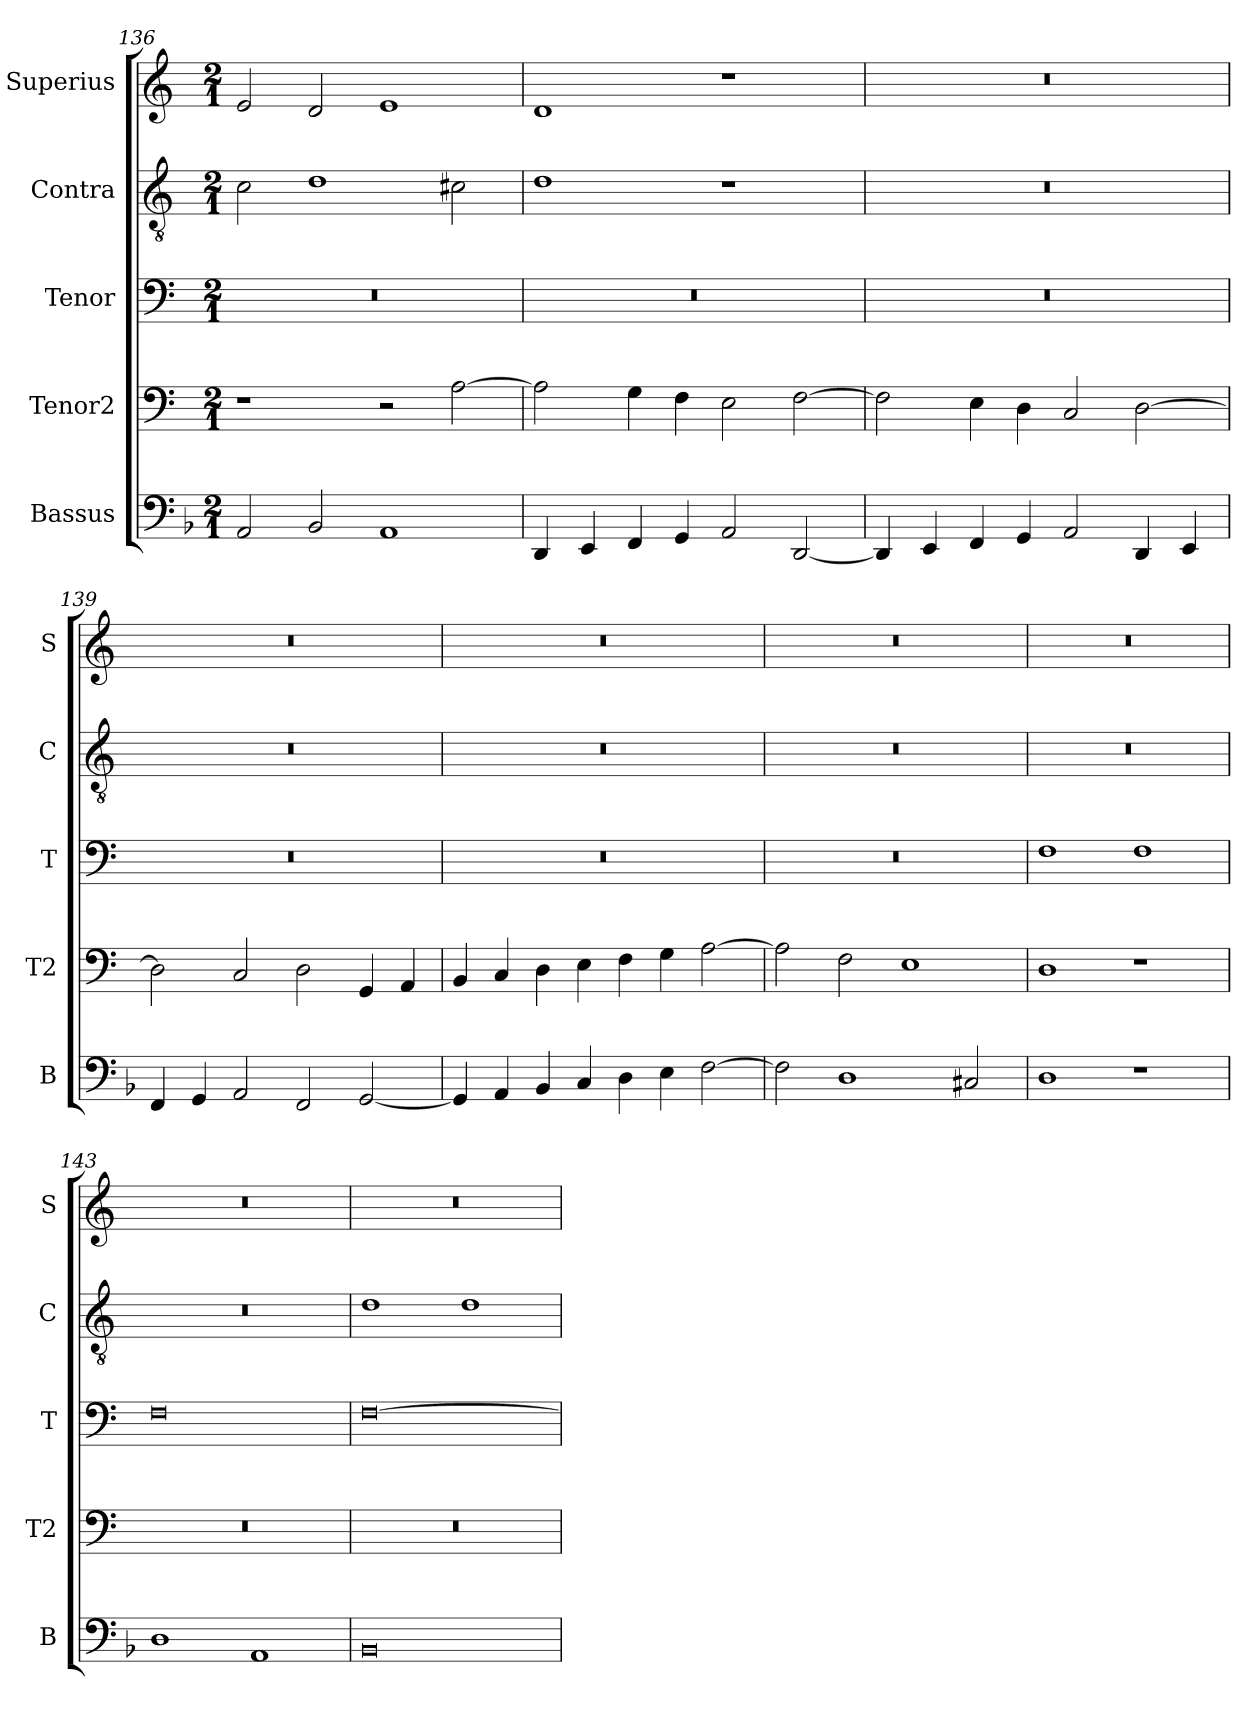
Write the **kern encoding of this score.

**kern	**kern	**kern	**kern	**kern
*part5	*part4	*part3	*part2	*part1
*staff5	*staff4	*staff3	*staff2	*staff1
*I"Bassus	*I"Tenor2	*I"Tenor	*I"Contra	*I"Superius
*I'B	*I'T2	*I'T	*I'C	*I'S
*clefF4	*clefF4	*clefF4	*clefGv2	*clefG2
*k[b-]	*k[]	*k[]	*k[]	*k[]
*M2/1	*M2/1	*M2/1	*M2/1	*M2/1
=136	=136	=136	=136	=136
2AA/	1r	0r	2c\	2e/
2BB-/	.	.	1d	2d/
1AA	2r	.	.	1e
.	[2A\	.	2c#X\	.
=137	=137	=137	=137	=137
4DD/	2A\]	0r	1d	1d
4EE/	.	.	.	.
4FF/	4G\	.	.	.
4GG/	4F\	.	.	.
2AA/	2E\	.	1r	1r
[2DD/	[2F\	.	.	.
=138	=138	=138	=138	=138
4DD/]	2F\]	0r	0r	0r
4EE/	.	.	.	.
4FF/	4E\	.	.	.
4GG/	4D\	.	.	.
2AA/	2C/	.	.	.
4DD/	[2D\	.	.	.
4EE/	.	.	.	.
=139	=139	=139	=139	=139
4FF/	2D\]	0r	0r	0r
4GG/	.	.	.	.
2AA/	2C/	.	.	.
2FF/	2D\	.	.	.
[2GG/	4GG/	.	.	.
.	4AA/	.	.	.
=140	=140	=140	=140	=140
4GG/]	4BB/	0r	0r	0r
4AA/	4C/	.	.	.
4BB-/	4D\	.	.	.
4C/	4E\	.	.	.
4D\	4F\	.	.	.
4E\	4G\	.	.	.
[2F\	[2A\	.	.	.
=141	=141	=141	=141	=141
2F\]	2A\]	0r	0r	0r
1D	2F\	.	.	.
.	1E	.	.	.
2C#X/	.	.	.	.
=142	=142	=142	=142	=142
1D	1D	1F	0r	0r
1r	1r	1F	.	.
=143	=143	=143	=143	=143
1D	0r	0F	0r	0r
1AA	.	.	.	.
=144	=144	=144	=144	=144
0BB-	0r	[0F	1d	0r
.	.	.	1d	.
=	=	=	=	=
*-	*-	*-	*-	*-
